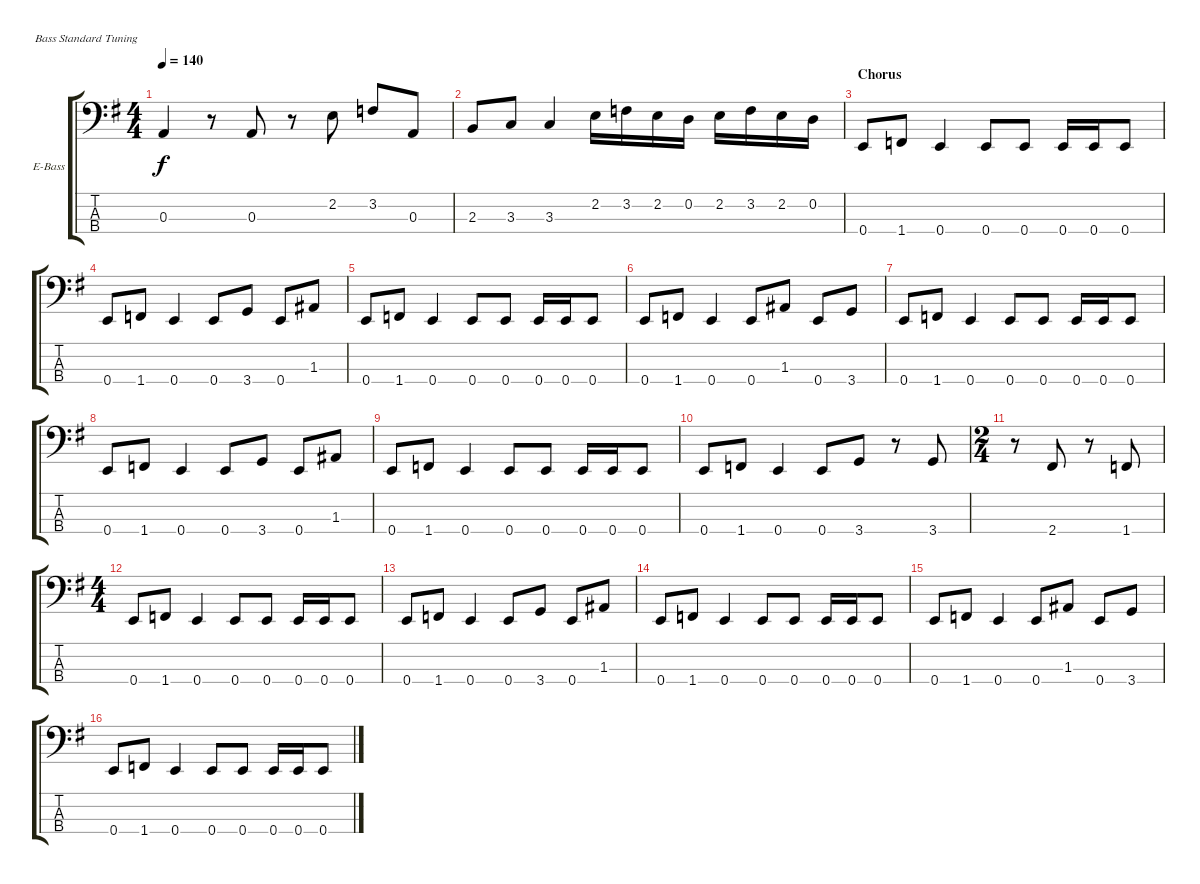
\bracketExtendMode groupsimilarinstruments
\firstSystemTrackNameOrientation horizontal
\otherSystemsTrackNameOrientation horizontal
\track ("Bass" "E-Bass") {instrument electricbasspick}
\staff {score tabs}
\tuning (G2 D2 A1 E1)
\ts (4 4)
\tempo 140
\clef f4
\scale
1.05549
\ks g
0.3.4{dy f} r.8 0.3.8 r.8 2.2.8 3.2.8 0.3.8 |
\scale
0.944515 2.3.8 3.3.8 3.3.4 2.2.16 3.2.16 2.2.16 0.2.16 2.2.16 3.2.16 2.2.16 0.2.16 |
\section ("" "Chorus")
\scale
1.05549 0.4.8 1.4.8 0.4.4 0.4.8 0.4.8 0.4.16 0.4.16 0.4.8 |
\scale
0.944515 0.4.8 1.4.8 0.4.4 0.4.8 3.4.8 0.4.8 1.3.8 |
\scale
1.05549 0.4.8 1.4.8 0.4.4 0.4.8 0.4.8 0.4.16 0.4.16 0.4.8 |
\scale
0.944515 0.4.8 1.4.8 0.4.4 0.4.8 1.3.8 0.4.8 3.4.8 |
\scale
1.05549 0.4.8 1.4.8 0.4.4 0.4.8 0.4.8 0.4.16 0.4.16 0.4.8 |
\scale
0.944515 0.4.8 1.4.8 0.4.4 0.4.8 3.4.8 0.4.8 1.3.8 |
\scale
1.05549 0.4.8 1.4.8 0.4.4 0.4.8 0.4.8 0.4.16 0.4.16 0.4.8 |
\scale
0.944515 0.4.8 1.4.8 0.4.4 0.4.8 3.4.8 r.8 3.4.8 |
\ts (2 4)
\scale
1.08575 r.8 2.4.8 r.8 1.4.8 |
\ts (4 4)
\scale
0.91425 0.4.8 1.4.8 0.4.4 0.4.8 0.4.8 0.4.16 0.4.16 0.4.8 |
\scale
1.05549 0.4.8 1.4.8 0.4.4 0.4.8 3.4.8 0.4.8 1.3.8 |
\scale
0.944515 0.4.8 1.4.8 0.4.4 0.4.8 0.4.8 0.4.16 0.4.16 0.4.8 |
\scale
1.05549 0.4.8 1.4.8 0.4.4 0.4.8 1.3.8 0.4.8 3.4.8 |
\scale
0.944515 0.4.8 1.4.8 0.4.4 0.4.8 0.4.8 0.4.16 0.4.16 0.4.8
